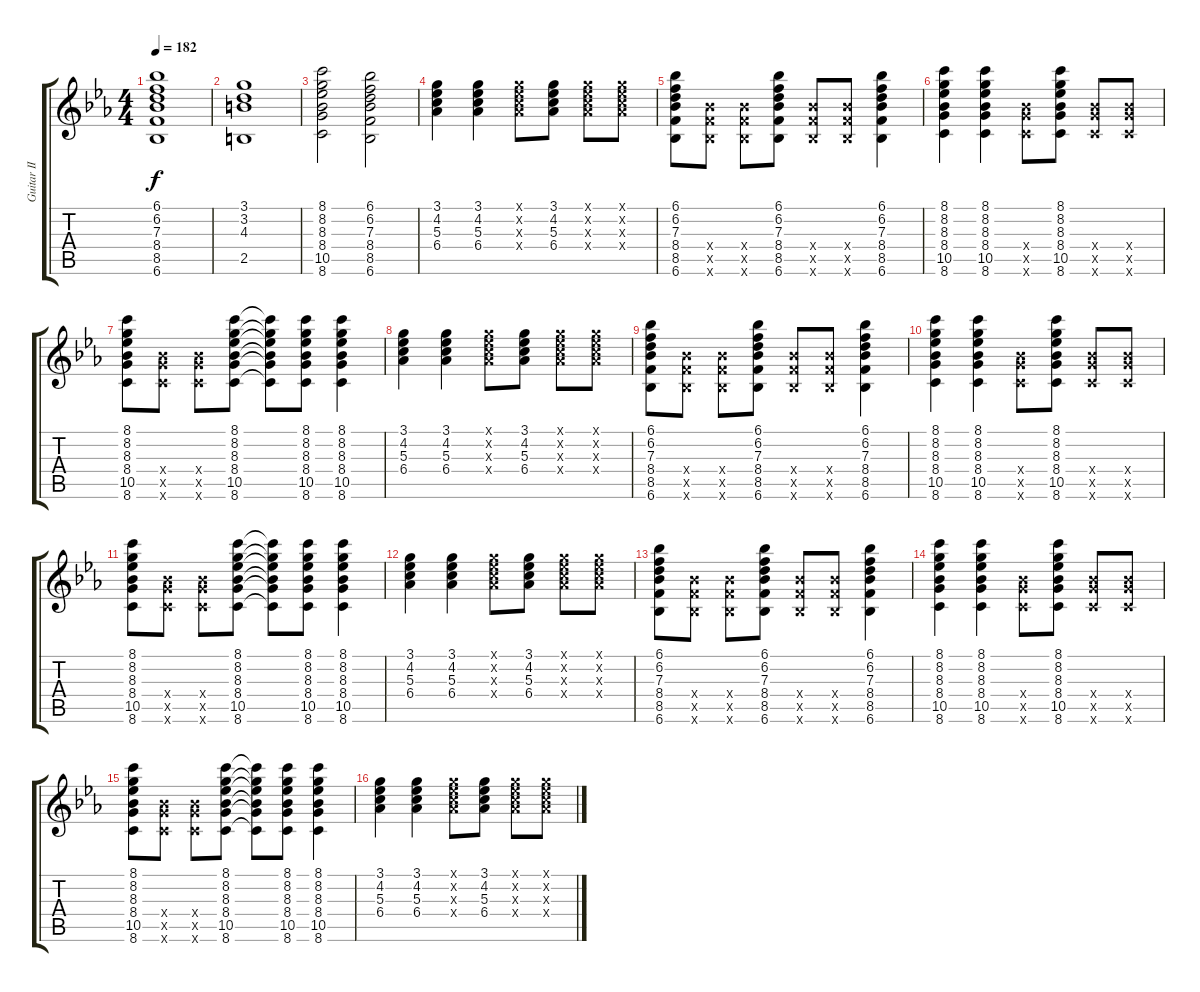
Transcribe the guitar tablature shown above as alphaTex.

\track ("Guitar II" "Guitar II") {instrument electricguitarclean}
\staff {score tabs}
\tuning (E4 B3 G3 D3 A2 E2) {hide}
\ts (4 4)
\tempo 182
\clef g2
\ks eb
(6.1 6.2 7.3 8.4 8.5 6.6).1{dy f} |
(3.1 3.2 4.3 2.5).1 |
(8.1 8.2 8.3 8.4 10.5 8.6).2 (6.1 6.2 7.3 8.4 8.5 6.6).2 |
(3.1 4.2 5.3 6.4).4 (3.1 4.2 5.3 6.4).4 (3.1{x} 4.2{x} 5.3{x} 6.4{x}).8 (3.1 4.2 5.3 6.4).8 (3.1{x} 4.2{x} 5.3{x} 6.4{x}).8 (3.1{x} 4.2{x} 5.3{x} 6.4{x}).8 |
(6.1 6.2 7.3 8.4 8.5 6.6).8 (8.4{x} 8.5{x} 6.6{x}).8 (8.4{x} 8.5{x} 6.6{x}).8 (6.1 6.2 7.3 8.4 8.5 6.6).8 (8.4{x} 8.5{x} 6.6{x}).8 (8.4{x} 8.5{x} 6.6{x}).8 (6.1 6.2 7.3 8.4 8.5 6.6).4 |
(8.1 8.2 8.3 8.4 10.5 8.6).4 (8.1 8.2 8.3 8.4 10.5 8.6).4 (8.4{x} 10.5{x} 8.6{x}).8 (8.1 8.2 8.3 8.4 10.5 8.6).8 (8.4{x} 10.5{x} 8.6{x}).8 (8.4{x} 10.5{x} 8.6{x}).8 |
(8.1 8.2 8.3 8.4 10.5 8.6).8 (8.4{x} 10.5{x} 8.6{x}).8 (8.4{x} 10.5{x} 8.6{x}).8 (8.1 8.2 8.3 8.4 10.5 8.6).8 (8.1{t} 8.2{t} 8.3{t} 8.4{t} 10.5{t} 8.6{t}).8 (8.1 8.2 8.3 8.4 10.5 8.6).8 (8.1 8.2 8.3 8.4 10.5 8.6).4 |
(3.1 4.2 5.3 6.4).4 (3.1 4.2 5.3 6.4).4 (3.1{x} 4.2{x} 5.3{x} 6.4{x}).8 (3.1 4.2 5.3 6.4).8 (3.1{x} 4.2{x} 5.3{x} 6.4{x}).8 (3.1{x} 4.2{x} 5.3{x} 6.4{x}).8 |
(6.1 6.2 7.3 8.4 8.5 6.6).8 (8.4{x} 8.5{x} 6.6{x}).8 (8.4{x} 8.5{x} 6.6{x}).8 (6.1 6.2 7.3 8.4 8.5 6.6).8 (8.4{x} 8.5{x} 6.6{x}).8 (8.4{x} 8.5{x} 6.6{x}).8 (6.1 6.2 7.3 8.4 8.5 6.6).4 |
(8.1 8.2 8.3 8.4 10.5 8.6).4 (8.1 8.2 8.3 8.4 10.5 8.6).4 (8.4{x} 10.5{x} 8.6{x}).8 (8.1 8.2 8.3 8.4 10.5 8.6).8 (8.4{x} 10.5{x} 8.6{x}).8 (8.4{x} 10.5{x} 8.6{x}).8 |
(8.1 8.2 8.3 8.4 10.5 8.6).8 (8.4{x} 10.5{x} 8.6{x}).8 (8.4{x} 10.5{x} 8.6{x}).8 (8.1 8.2 8.3 8.4 10.5 8.6).8 (8.1{t} 8.2{t} 8.3{t} 8.4{t} 10.5{t} 8.6{t}).8 (8.1 8.2 8.3 8.4 10.5 8.6).8 (8.1 8.2 8.3 8.4 10.5 8.6).4 |
(3.1 4.2 5.3 6.4).4 (3.1 4.2 5.3 6.4).4 (3.1{x} 4.2{x} 5.3{x} 6.4{x}).8 (3.1 4.2 5.3 6.4).8 (3.1{x} 4.2{x} 5.3{x} 6.4{x}).8 (3.1{x} 4.2{x} 5.3{x} 6.4{x}).8 |
(6.1 6.2 7.3 8.4 8.5 6.6).8 (8.4{x} 8.5{x} 6.6{x}).8 (8.4{x} 8.5{x} 6.6{x}).8 (6.1 6.2 7.3 8.4 8.5 6.6).8 (8.4{x} 8.5{x} 6.6{x}).8 (8.4{x} 8.5{x} 6.6{x}).8 (6.1 6.2 7.3 8.4 8.5 6.6).4 |
(8.1 8.2 8.3 8.4 10.5 8.6).4 (8.1 8.2 8.3 8.4 10.5 8.6).4 (8.4{x} 10.5{x} 8.6{x}).8 (8.1 8.2 8.3 8.4 10.5 8.6).8 (8.4{x} 10.5{x} 8.6{x}).8 (8.4{x} 10.5{x} 8.6{x}).8 |
(8.1 8.2 8.3 8.4 10.5 8.6).8 (8.4{x} 10.5{x} 8.6{x}).8 (8.4{x} 10.5{x} 8.6{x}).8 (8.1 8.2 8.3 8.4 10.5 8.6).8 (8.1{t} 8.2{t} 8.3{t} 8.4{t} 10.5{t} 8.6{t}).8 (8.1 8.2 8.3 8.4 10.5 8.6).8 (8.1 8.2 8.3 8.4 10.5 8.6).4 |
(3.1 4.2 5.3 6.4).4 (3.1 4.2 5.3 6.4).4 (3.1{x} 4.2{x} 5.3{x} 6.4{x}).8 (3.1 4.2 5.3 6.4).8 (3.1{x} 4.2{x} 5.3{x} 6.4{x}).8 (3.1{x} 4.2{x} 5.3{x} 6.4{x}).8
